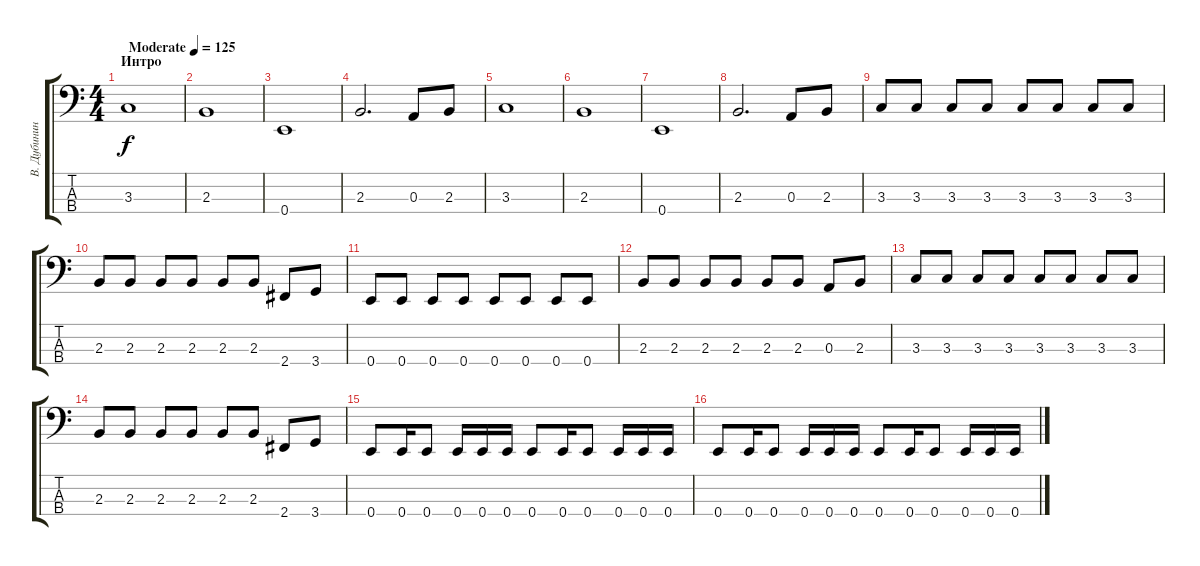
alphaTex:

\track ("В. Дубинин" "В. Дубинин") {instrument electricbassfinger}
\staff {score tabs}
\tuning (G2 D2 A1 E1) {hide}
\ts (4 4)
\section ("" "Интро")
\tempo (125 "Moderate")
\clef f4
\ks c
3.3.1{dy f instrument electricbassfinger} |
2.3.1 |
0.4.1 |
2.3.2{d} 0.3.8 2.3.8 |
3.3.1 |
2.3.1 |
0.4.1 |
2.3.2{d} 0.3.8 2.3.8 |
3.3.8 3.3.8 3.3.8 3.3.8 3.3.8 3.3.8 3.3.8 3.3.8 |
2.3.8 2.3.8 2.3.8 2.3.8 2.3.8 2.3.8 2.4.8 3.4.8 |
0.4.8 0.4.8 0.4.8 0.4.8 0.4.8 0.4.8 0.4.8 0.4.8 |
2.3.8 2.3.8 2.3.8 2.3.8 2.3.8 2.3.8 0.3.8 2.3.8 |
3.3.8 3.3.8 3.3.8 3.3.8 3.3.8 3.3.8 3.3.8 3.3.8 |
2.3.8 2.3.8 2.3.8 2.3.8 2.3.8 2.3.8 2.4.8 3.4.8 |
0.4.8 0.4.16 0.4.8 0.4.16 0.4.16 0.4.16 0.4.8 0.4.16 0.4.8 0.4.16 0.4.16 0.4.16 |
0.4.8 0.4.16 0.4.8 0.4.16 0.4.16 0.4.16 0.4.8 0.4.16 0.4.8 0.4.16 0.4.16 0.4.16
